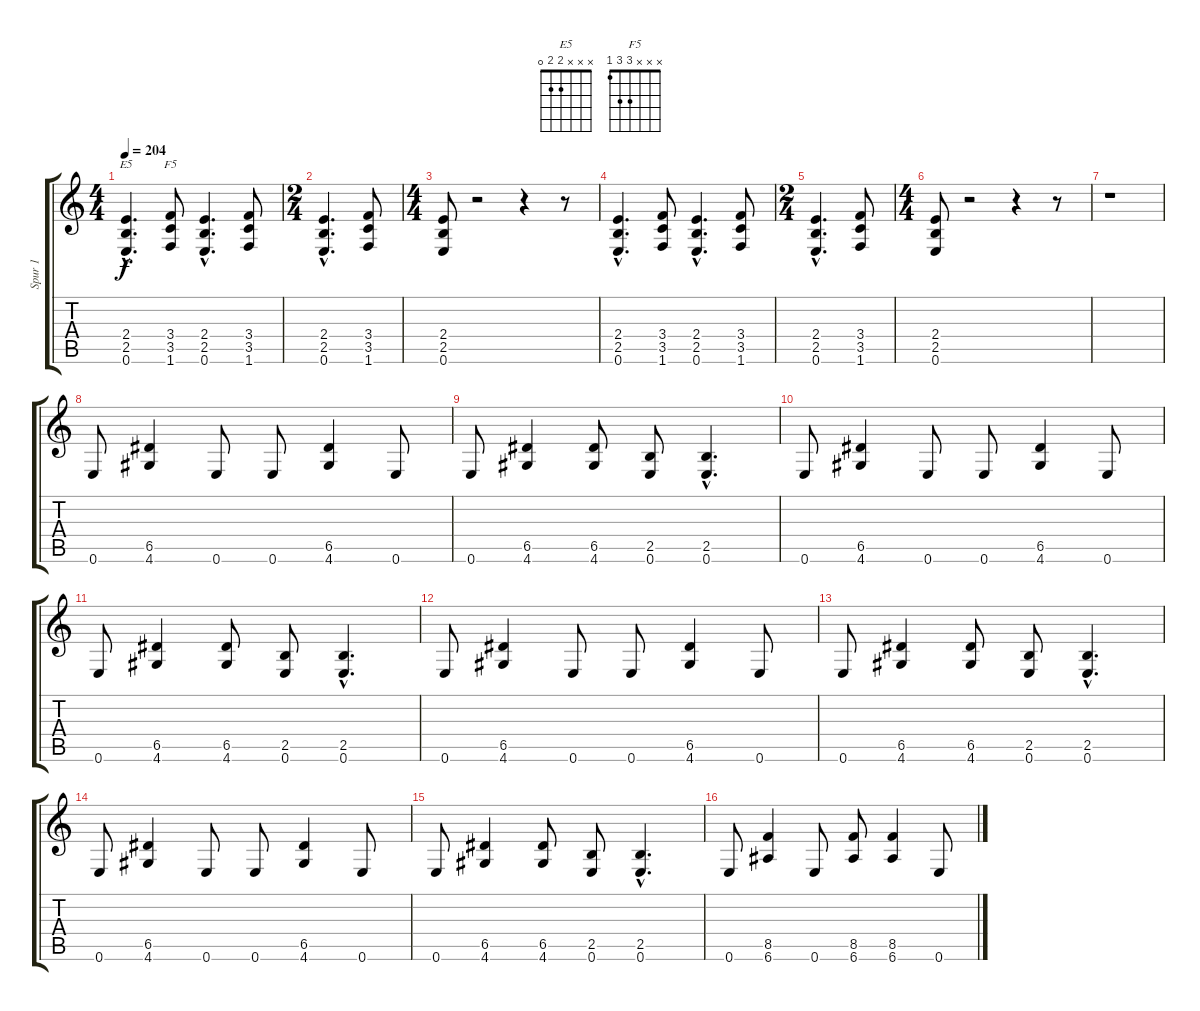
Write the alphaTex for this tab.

\track ("Spur 1" "Spur 1") {instrument distortionguitar}
\staff {score tabs}
\tuning (E4 B3 G3 D3 A2 E2) {hide}
\chord ("E5" x x x 2 2 0)
\chord ("F5" x x x 3 3 1)
\ts (4 4)
\tempo 204
\clef g2
\ks c
(2.4{hac} 2.5{hac} 0.6{hac}).4{d ch "E5" dy f instrument distortionguitar} (3.4 3.5 1.6).8{ch "F5"} (2.4{hac} 2.5{hac} 0.6{hac}).4{d} (3.4 3.5 1.6).8 |
\ts (2 4)
(2.4{hac} 2.5{hac} 0.6{hac}).4{d} (3.4 3.5 1.6).8 |
\ts (4 4)
(2.4 2.5 0.6).8 r.2 r.4 r.8 |
(2.4{hac} 2.5{hac} 0.6{hac}).4{d} (3.4 3.5 1.6).8 (2.4{hac} 2.5{hac} 0.6{hac}).4{d} (3.4 3.5 1.6).8 |
\ts (2 4)
(2.4{hac} 2.5{hac} 0.6{hac}).4{d} (3.4 3.5 1.6).8 |
\ts (4 4)
(2.4 2.5 0.6).8 r.2 r.4 r.8 |
r.1 |
0.6.8 (6.5 4.6).4 0.6.8 0.6.8 (6.5 4.6).4 0.6.8 |
0.6.8 (6.5 4.6).4 (6.5 4.6).8 (2.5 0.6).8 (2.5{hac} 0.6{hac}).4{d} |
0.6.8 (6.5 4.6).4 0.6.8 0.6.8 (6.5 4.6).4 0.6.8 |
0.6.8 (6.5 4.6).4 (6.5 4.6).8 (2.5 0.6).8 (2.5{hac} 0.6{hac}).4{d} |
0.6.8 (6.5 4.6).4 0.6.8 0.6.8 (6.5 4.6).4 0.6.8 |
0.6.8 (6.5 4.6).4 (6.5 4.6).8 (2.5 0.6).8 (2.5{hac} 0.6{hac}).4{d} |
0.6.8 (6.5 4.6).4 0.6.8 0.6.8 (6.5 4.6).4 0.6.8 |
0.6.8 (6.5 4.6).4 (6.5 4.6).8 (2.5 0.6).8 (2.5{hac} 0.6{hac}).4{d} |
0.6.8 (8.5 6.6).4 0.6.8 (8.5 6.6).8 (8.5 6.6).4 0.6.8
